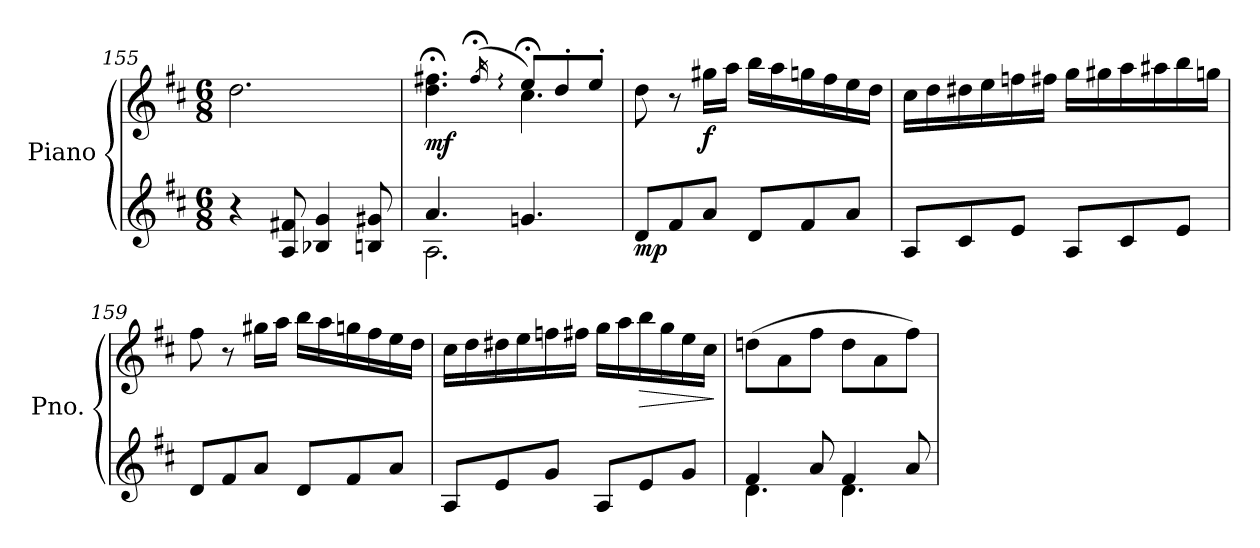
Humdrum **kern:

**kern	**kern	**dynam
*part1	*part1	*part1
*staff2	*staff1	*staff1/2
*I"Piano	*	*
*I'Pno.	*	*
!!LO:LB:g=z
*clefG2	*clefG2	*
*k[f#c#]	*k[f#c#]	*
*M6/8	*M6/8	*
=155	=155	=155
4r	2.dd\	.
8A/ 8f#X/	.	.
4B-X/ 4g/	.	.
8Bn/ 8g#X/	.	.
=156	=156	=156
*^	*^	*
*	*	*	*^	*
!	!	!	!	!	!LO:DY:b
4.a/	2.A\	4.dd\;< 4.ff#X\;<	4.ryy	4.ryy	mf
qgyy	.	(>16qff#;</	qddyy	.	.
4.gn/	.	8ee;</L)	4.cc#\	8eeyy: 8ff#yy:	.
.	.	8dd'/	.	4ryy	.
.	.	8ee'/J	.	.	.
*v	*v	*	*	*	*
*	*v	*v	*v	*
=157	=157	=157
!	!	!LO:DY:b=2
8d/L	8dd\	mp
8f#/	8r	.
!	!	!LO:DY:b
8a/J	16gg#X\LL	f
.	16aa\JJ	.
8d/L	16bb\LL	.
.	16aa\	.
8f#/	16ggn\	.
.	16ff#\	.
8a/J	16ee\	.
.	16dd\JJ	.
=158	=158	=158
8A/L	16cc#\LL	.
.	16dd\	.
8c#/	16dd#X\	.
.	16ee\	.
8e/J	16ffn\	.
.	16ff#X\JJ	.
8A/L	16gg\LL	.
.	16gg#X\	.
8c#/	16aa\	.
.	16aa#X\	.
8e/J	16bb\	.
.	16ggn\JJ	.
!!LO:LB:g=z
=159	=159	=159
8d/L	8ff#\	.
8f#/	8r	.
8a/J	16gg#X\LL	.
.	16aa\JJ	.
8d/L	16bb\LL	.
.	16aa\	.
8f#/	16ggn\	.
.	16ff#\	.
8a/J	16ee\	.
.	16dd\JJ	.
=160	=160	=160
8A/L	16cc#\LL	.
.	16dd\	.
8e/	16dd#X\	.
.	16ee\	.
8g/J	16ffn\	.
.	16ff#X\JJ	.
8A/L	16gg\LL	.
.	16aa\	.
!	!	!LO:HP:b
8e/	16bb\	>
.	16gg\	.
8g/J	16ee\	.
.	16cc#\JJ	.
.	.	]
=161	=161	=161
*^	*	*
4f#/	4.d\	(>8ddni\L	.
.	.	8a\	.
8a/	.	8ff#\J	.
4f#/	4.d\	8dd\L	.
.	.	8a\	.
8a/	.	8ff#\J)	.
*v	*v	*	*
=	=	=
*-	*-	*-
